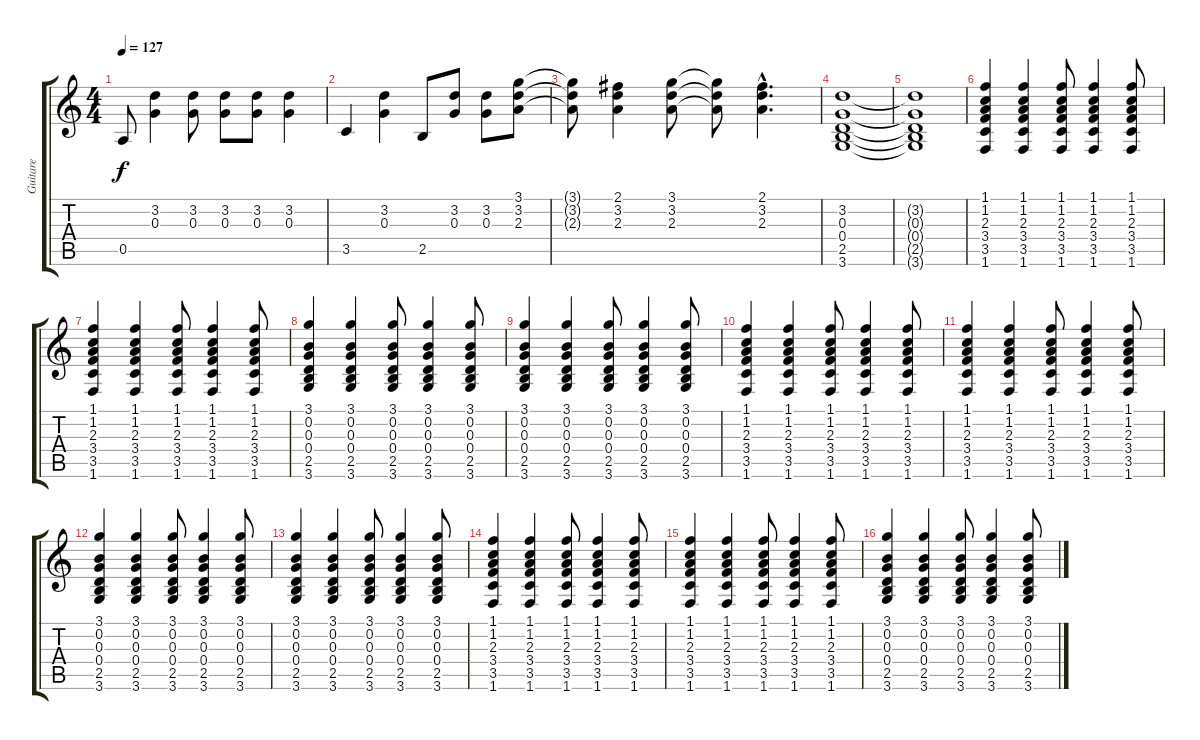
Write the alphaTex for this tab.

\track ("Guitare" "Guitare") {instrument distortionguitar}
\staff {score tabs}
\tuning (E4 B3 G3 D3 A2 E2) {hide}
\ts (4 4)
\tempo 127
\clef g2
\ks c
0.5{t}.8{dy f} (3.2 0.3).4 (3.2 0.3).8 (3.2 0.3).8 (3.2 0.3).8 (3.2 0.3).4 |
3.5.4 (3.2 0.3).4 2.5.8 (3.2 0.3).8 (3.2 0.3).8 (3.1 3.2 2.3).8 |
(3.1{t} 3.2{t} 2.3{t}).8 (2.1 3.2 2.3).4 (3.1 3.2 2.3).8 (3.1{t} 3.2{t} 2.3{t}).8 (2.1{hac} 3.2{hac} 2.3{hac}).4{d} |
(3.2 0.3 0.4 2.5 3.6).1 |
(3.2{t} 0.3{t} 0.4{t} 2.5{t} 3.6{t}).1 |
(1.1 1.2 2.3 3.4 3.5 1.6).4 (1.1 1.2 2.3 3.4 3.5 1.6).4 (1.1 1.2 2.3 3.4 3.5 1.6).8 (1.1 1.2 2.3 3.4 3.5 1.6).4 (1.1 1.2 2.3 3.4 3.5 1.6).8 |
(1.1 1.2 2.3 3.4 3.5 1.6).4 (1.1 1.2 2.3 3.4 3.5 1.6).4 (1.1 1.2 2.3 3.4 3.5 1.6).8 (1.1 1.2 2.3 3.4 3.5 1.6).4 (1.1 1.2 2.3 3.4 3.5 1.6).8 |
(3.1 0.2 0.3 0.4 2.5 3.6).4 (3.1 0.2 0.3 0.4 2.5 3.6).4 (3.1 0.2 0.3 0.4 2.5 3.6).8 (3.1 0.2 0.3 0.4 2.5 3.6).4 (3.1 0.2 0.3 0.4 2.5 3.6).8 |
(3.1 0.2 0.3 0.4 2.5 3.6).4 (3.1 0.2 0.3 0.4 2.5 3.6).4 (3.1 0.2 0.3 0.4 2.5 3.6).8 (3.1 0.2 0.3 0.4 2.5 3.6).4 (3.1 0.2 0.3 0.4 2.5 3.6).8 |
(1.1 1.2 2.3 3.4 3.5 1.6).4 (1.1 1.2 2.3 3.4 3.5 1.6).4 (1.1 1.2 2.3 3.4 3.5 1.6).8 (1.1 1.2 2.3 3.4 3.5 1.6).4 (1.1 1.2 2.3 3.4 3.5 1.6).8 |
(1.1 1.2 2.3 3.4 3.5 1.6).4 (1.1 1.2 2.3 3.4 3.5 1.6).4 (1.1 1.2 2.3 3.4 3.5 1.6).8 (1.1 1.2 2.3 3.4 3.5 1.6).4 (1.1 1.2 2.3 3.4 3.5 1.6).8 |
(3.1 0.2 0.3 0.4 2.5 3.6).4 (3.1 0.2 0.3 0.4 2.5 3.6).4 (3.1 0.2 0.3 0.4 2.5 3.6).8 (3.1 0.2 0.3 0.4 2.5 3.6).4 (3.1 0.2 0.3 0.4 2.5 3.6).8 |
(3.1 0.2 0.3 0.4 2.5 3.6).4 (3.1 0.2 0.3 0.4 2.5 3.6).4 (3.1 0.2 0.3 0.4 2.5 3.6).8 (3.1 0.2 0.3 0.4 2.5 3.6).4 (3.1 0.2 0.3 0.4 2.5 3.6).8 |
(1.1 1.2 2.3 3.4 3.5 1.6).4 (1.1 1.2 2.3 3.4 3.5 1.6).4 (1.1 1.2 2.3 3.4 3.5 1.6).8 (1.1 1.2 2.3 3.4 3.5 1.6).4 (1.1 1.2 2.3 3.4 3.5 1.6).8 |
(1.1 1.2 2.3 3.4 3.5 1.6).4 (1.1 1.2 2.3 3.4 3.5 1.6).4 (1.1 1.2 2.3 3.4 3.5 1.6).8 (1.1 1.2 2.3 3.4 3.5 1.6).4 (1.1 1.2 2.3 3.4 3.5 1.6).8 |
(3.1 0.2 0.3 0.4 2.5 3.6).4 (3.1 0.2 0.3 0.4 2.5 3.6).4 (3.1 0.2 0.3 0.4 2.5 3.6).8 (3.1 0.2 0.3 0.4 2.5 3.6).4 (3.1 0.2 0.3 0.4 2.5 3.6).8
